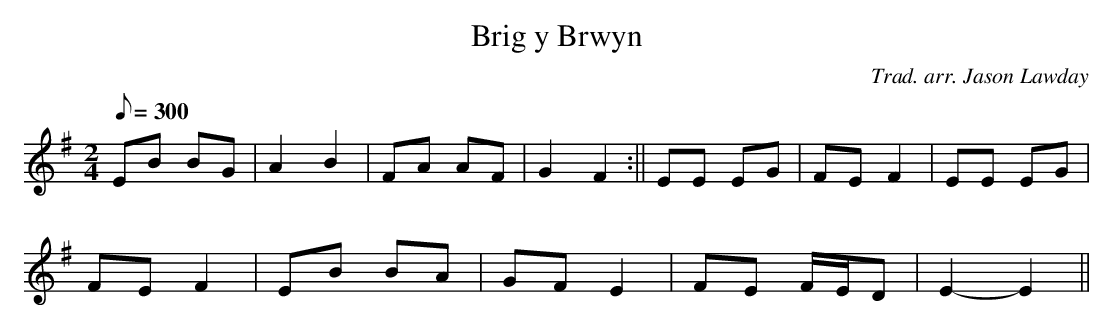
X:1
T:Brig y Brwyn
M:2/4
L:1/8
Q:300
C:Trad. arr. Jason Lawday
K:G
EB BG | A2 B2 | FA AF | G2 F2 :|| EE EG | FE F2 | EE EG |
FE F2 | EB BA | GF E2 | FE F/2E/2D | E2- E2 ||
